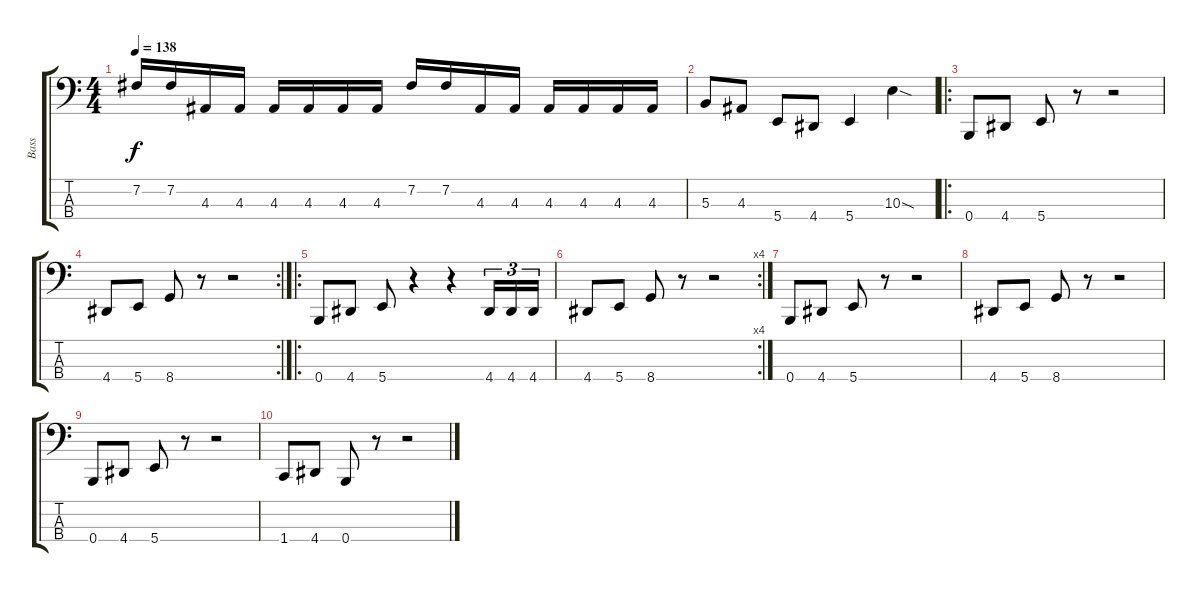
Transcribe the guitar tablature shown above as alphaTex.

\track ("Bass" "Bass") {instrument electricbasspick}
\staff {score tabs}
\tuning (E2 B1 Gb1 B0) {hide}
\ts (4 4)
\tempo 138
\clef f4
\ks c
7.2.16{dy f} 7.2.16 4.3.16 4.3.16 4.3.16 4.3.16 4.3.16 4.3.16 7.2.16 7.2.16 4.3.16 4.3.16 4.3.16 4.3.16 4.3.16 4.3.16 |
5.3.8 4.3.8 5.4.8 4.4.8 5.4.4 10.3{sod}.4 |
\ro
0.4.8 4.4.8 5.4.8 r.8 r.2 |
\rc 2
4.4.8 5.4.8 8.4.8 r.8 r.2 |
\ro
0.4.8 4.4.8 5.4.8 r.4 r.4 4.4.16{tu (3 2)} 4.4.16{tu (3 2)} 4.4.16{tu (3 2)} |
\rc 4
4.4.8 5.4.8 8.4.8 r.8 r.2 |
0.4.8 4.4.8 5.4.8 r.8 r.2 |
4.4.8 5.4.8 8.4.8 r.8 r.2 |
0.4.8 4.4.8 5.4.8 r.8 r.2 |
1.4.8 4.4.8 0.4.8 r.8 r.2
